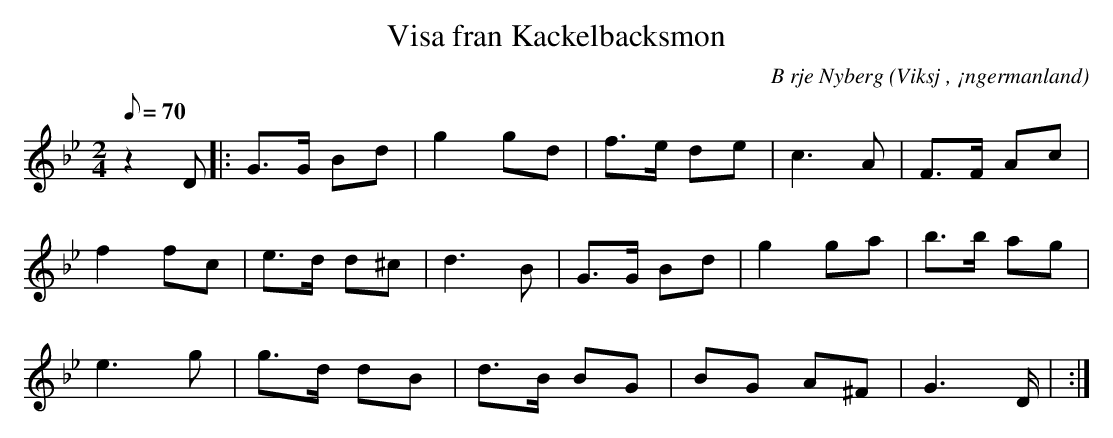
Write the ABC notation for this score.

X:1
T:Visa fran Kackelbacksmon
C:B rje Nyberg
O:Viksj , ¡ngermanland
M:2/4
L:1/8
Q:70
K:Gm
z2 D|: G>G Bd | g2 gd | f>e de | c2>A2 | F>F Ac |
f2 fc | e>d d^c | d2>B2 | G>G Bd |g2 ga | b>b ag |
e2> g2 | g>d dB |d>B BG |BG A^F |G2> D | :|
